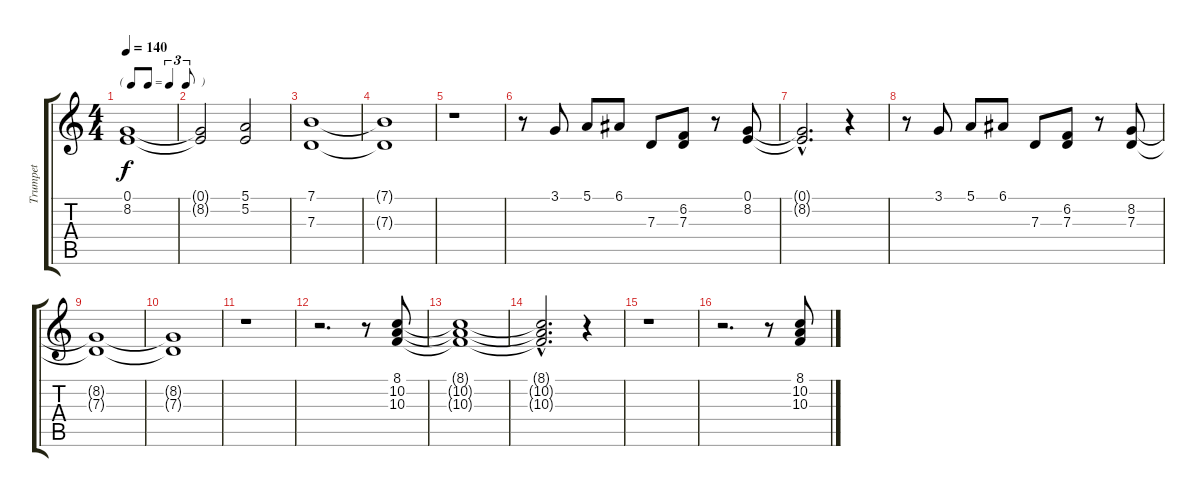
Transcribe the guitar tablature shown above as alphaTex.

\track ("Trumpet" "Trumpet") {instrument trumpet}
\staff {score tabs}
\tuning (E4 B3 G3 D3 A2 E2) {hide}
\ts (4 4)
\tf triplet8th
\tempo 140
\clef g2
\ks c
(0.1 8.2).1{dy f} |
(0.1{t} 8.2{t}).2 (5.1 5.2).2 |
(7.1 7.3).1 |
(7.1{t} 7.3{t}).1 |
r.1 |
r.8 3.1.8 5.1.8 6.1.8 7.3.8 (6.2 7.3).8 r.8 (0.1 8.2).8 |
(0.1{hac t} 8.2{hac t}).2{d} r.4 |
r.8 3.1.8 5.1.8 6.1.8 7.3.8 (6.2 7.3).8 r.8 (8.2 7.3).8 |
(8.2{t} 7.3{t}).1 |
(8.2{t} 7.3{t}).1 |
r.1 |
r.2{d} r.8 (8.1 10.2 10.3).8 |
(8.1{t} 10.2{t} 10.3{t}).1 |
(8.1{hac t} 10.2{hac t} 10.3{hac t}).2{d} r.4 |
r.1 |
r.2{d} r.8 (8.1 10.2 10.3).8
